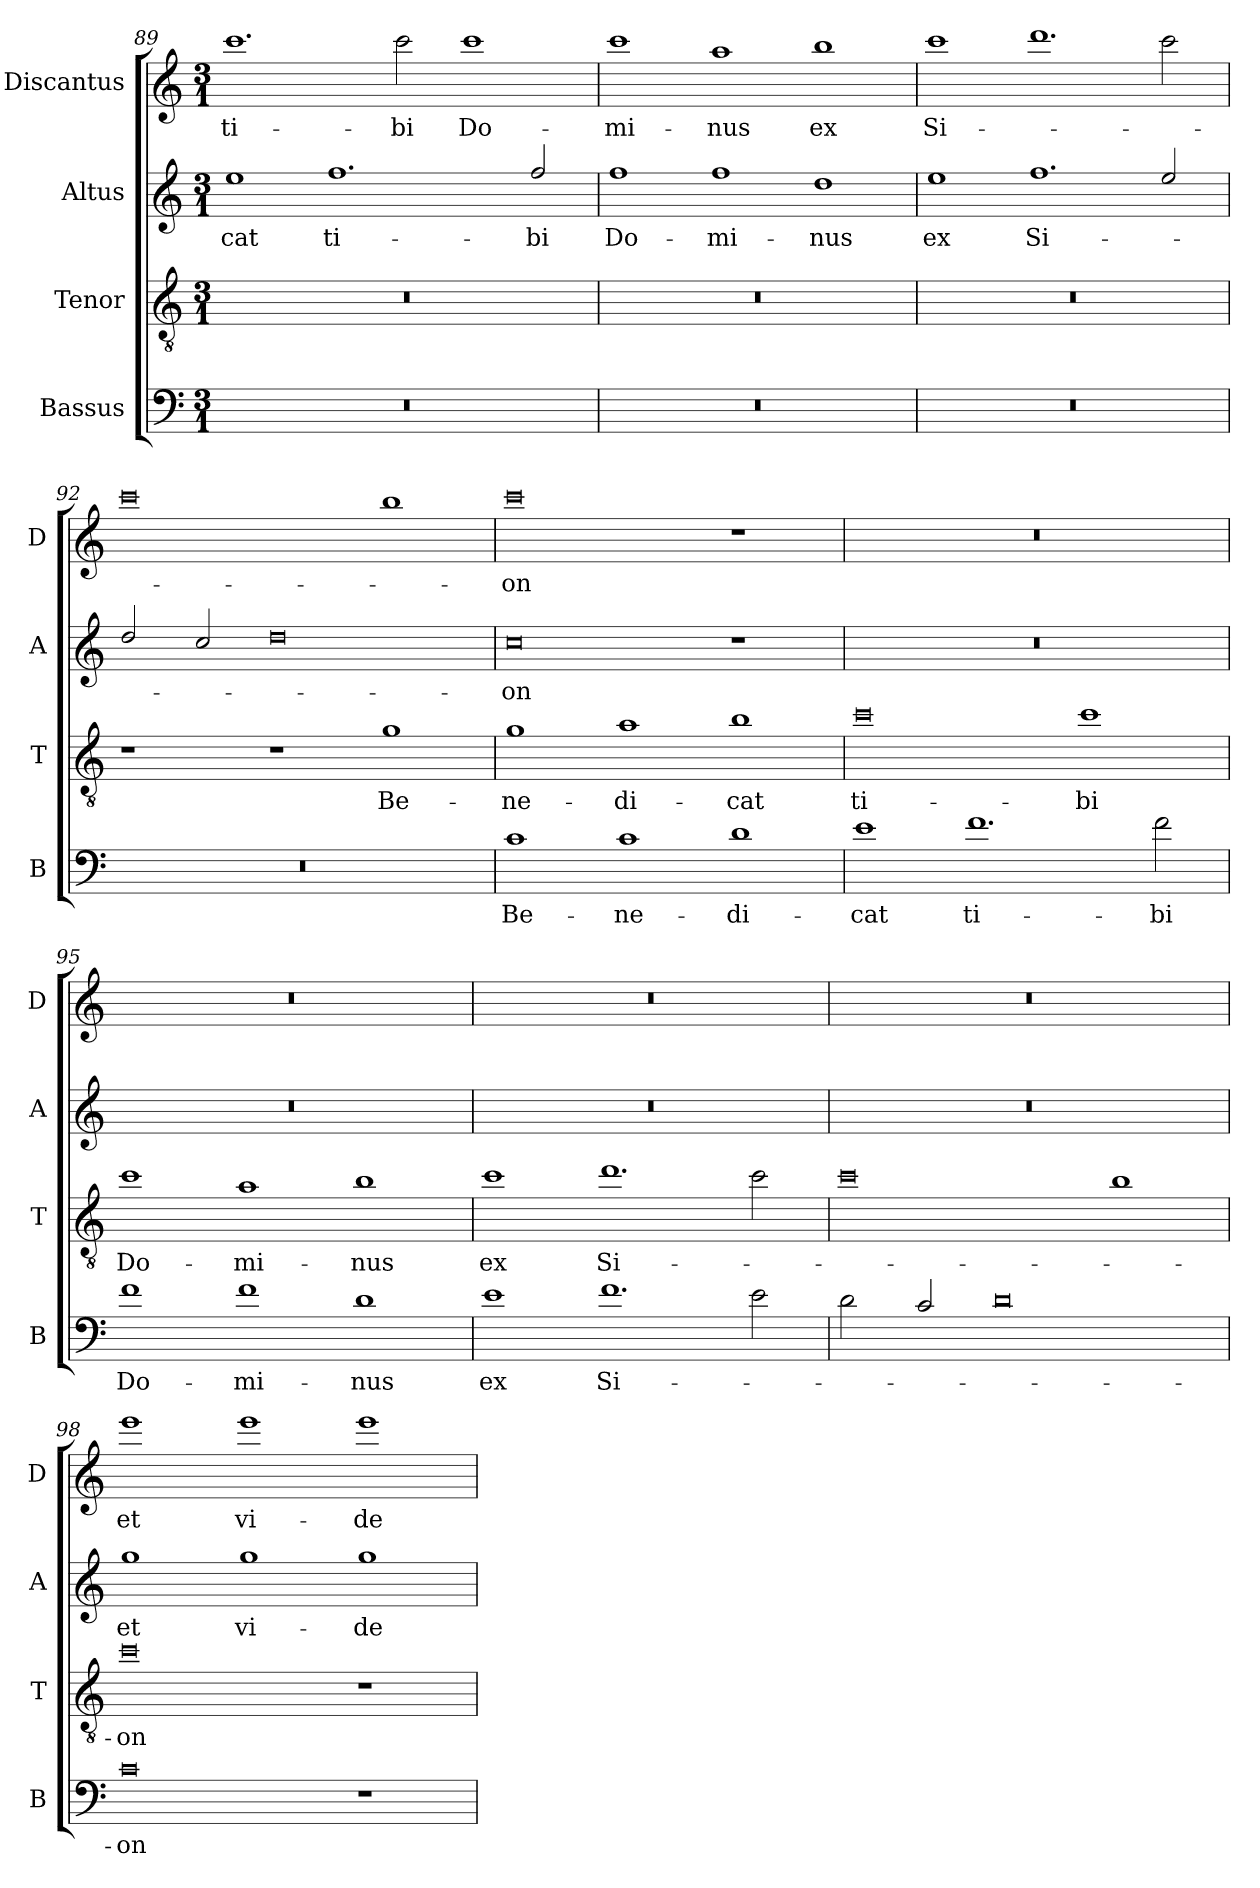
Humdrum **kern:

**kern	**text	**kern	**text	**kern	**text	**kern	**text
*part4	*part4	*part3	*part3	*part2	*part2	*part1	*part1
*staff4	*staff4	*staff3	*staff3	*staff2	*staff2	*staff1	*staff1
*I"Bassus	*	*I"Tenor	*	*I"Altus	*	*I"Discantus	*
*I'B	*	*I'T	*	*I'A	*	*I'D	*
*clefF4	*	*clefGv2	*	*clefG2	*	*clefG2	*
*ITrd7c12	*	*ITrd7c12	*	*ITrd7c12	*	*ITrd7c12	*
*k[]	*	*k[]	*	*k[]	*	*k[]	*
*C:	*	*C:	*	*C:	*	*C:	*
*M3/1	*	*M3/1	*	*M3/1	*	*M3/1	*
=89	=89	=89	=89	=89	=89	=89	=89
!	!	!	!	!	!LO:LY:b	!	!LO:LY:b
0.r	.	0.r	.	1e	-cat	1.cc	ti-
!	!	!	!	!	!LO:LY:b	!	!
.	.	.	.	1.f	ti-	.	.
!	!	!	!	!	!	!	!LO:LY:b
.	.	.	.	.	.	2cc\	-bi
!	!	!	!	!	!	!	!LO:LY:b
.	.	.	.	.	.	1cc	Do-
!	!	!	!	!	!LO:LY:b	!	!
.	.	.	.	2f/	-bi	.	.
=90	=90	=90	=90	=90	=90	=90	=90
!	!	!	!	!	!LO:LY:b	!	!LO:LY:b
0.r	.	0.r	.	1f	Do-	1cc	-mi-
!	!	!	!	!	!LO:LY:b	!	!LO:LY:b
.	.	.	.	1f	-mi-	1a	-nus
!	!	!	!	!	!LO:LY:b	!	!LO:LY:b
.	.	.	.	1d	-nus	1b	ex
=91	=91	=91	=91	=91	=91	=91	=91
!	!	!	!	!	!LO:LY:b	!	!LO:LY:b
0.r	.	0.r	.	1e	ex	1cc	Si-
!	!	!	!	!	!LO:LY:b	!	!
.	.	.	.	1.f	Si-	1.dd	.
.	.	.	.	2e/	.	2cc\	.
!!LO:LB:g=z
=92	=92	=92	=92	=92	=92	=92	=92
0.r	.	1r	.	2d/	.	0cc	.
.	.	.	.	2c/	.	.	.
.	.	1r	.	0d	.	.	.
!	!	!	!LO:LY:b	!	!	!	!
.	.	1G	Be-	.	.	1b	.
=93	=93	=93	=93	=93	=93	=93	=93
!	!LO:LY:b	!	!LO:LY:b	!	!LO:LY:b	!	!LO:LY:b
1C	Be-	1G	-ne-	0c	-on	0cc	-on
!	!LO:LY:b	!	!LO:LY:b	!	!	!	!
1C	-ne-	1A	-di-	.	.	.	.
!	!LO:LY:b	!	!LO:LY:b	!	!	!	!
1D	-di-	1B	-cat	1r	.	1r	.
=94	=94	=94	=94	=94	=94	=94	=94
!	!LO:LY:b	!	!LO:LY:b	!	!	!	!
1E	-cat	0c	ti-	0.r	.	0.r	.
!	!LO:LY:b	!	!	!	!	!	!
1.F	ti-	.	.	.	.	.	.
!	!	!	!LO:LY:b	!	!	!	!
.	.	1c	-bi	.	.	.	.
!	!LO:LY:b	!	!	!	!	!	!
2F\	-bi	.	.	.	.	.	.
=95	=95	=95	=95	=95	=95	=95	=95
!	!LO:LY:b	!	!LO:LY:b	!	!	!	!
1F	Do-	1c	Do-	0.r	.	0.r	.
!	!LO:LY:b	!	!LO:LY:b	!	!	!	!
1F	-mi-	1A	-mi-	.	.	.	.
!	!LO:LY:b	!	!LO:LY:b	!	!	!	!
1D	-nus	1B	-nus	.	.	.	.
=96	=96	=96	=96	=96	=96	=96	=96
!	!LO:LY:b	!	!LO:LY:b	!	!	!	!
1E	ex	1c	ex	0.r	.	0.r	.
!	!LO:LY:b	!	!LO:LY:b	!	!	!	!
1.F	Si-	1.d	Si-	.	.	.	.
2E\	.	2c\	.	.	.	.	.
=97	=97	=97	=97	=97	=97	=97	=97
2D\	.	0c	.	0.r	.	0.r	.
2C/	.	.	.	.	.	.	.
0D	.	.	.	.	.	.	.
.	.	1B	.	.	.	.	.
!!LO:LB:g=z
=98	=98	=98	=98	=98	=98	=98	=98
!	!LO:LY:b	!	!LO:LY:b	!	!LO:LY:b	!	!LO:LY:b
0C	-on	0c	-on	1g	et	1ee	et
!	!	!	!	!	!LO:LY:b	!	!LO:LY:b
.	.	.	.	1g	vi-	1ee	vi-
!	!	!	!	!	!LO:LY:b	!	!LO:LY:b
1r	.	1r	.	1g	-de-	1ee	-de-
=	=	=	=	=	=	=	=
*-	*-	*-	*-	*-	*-	*-	*-
